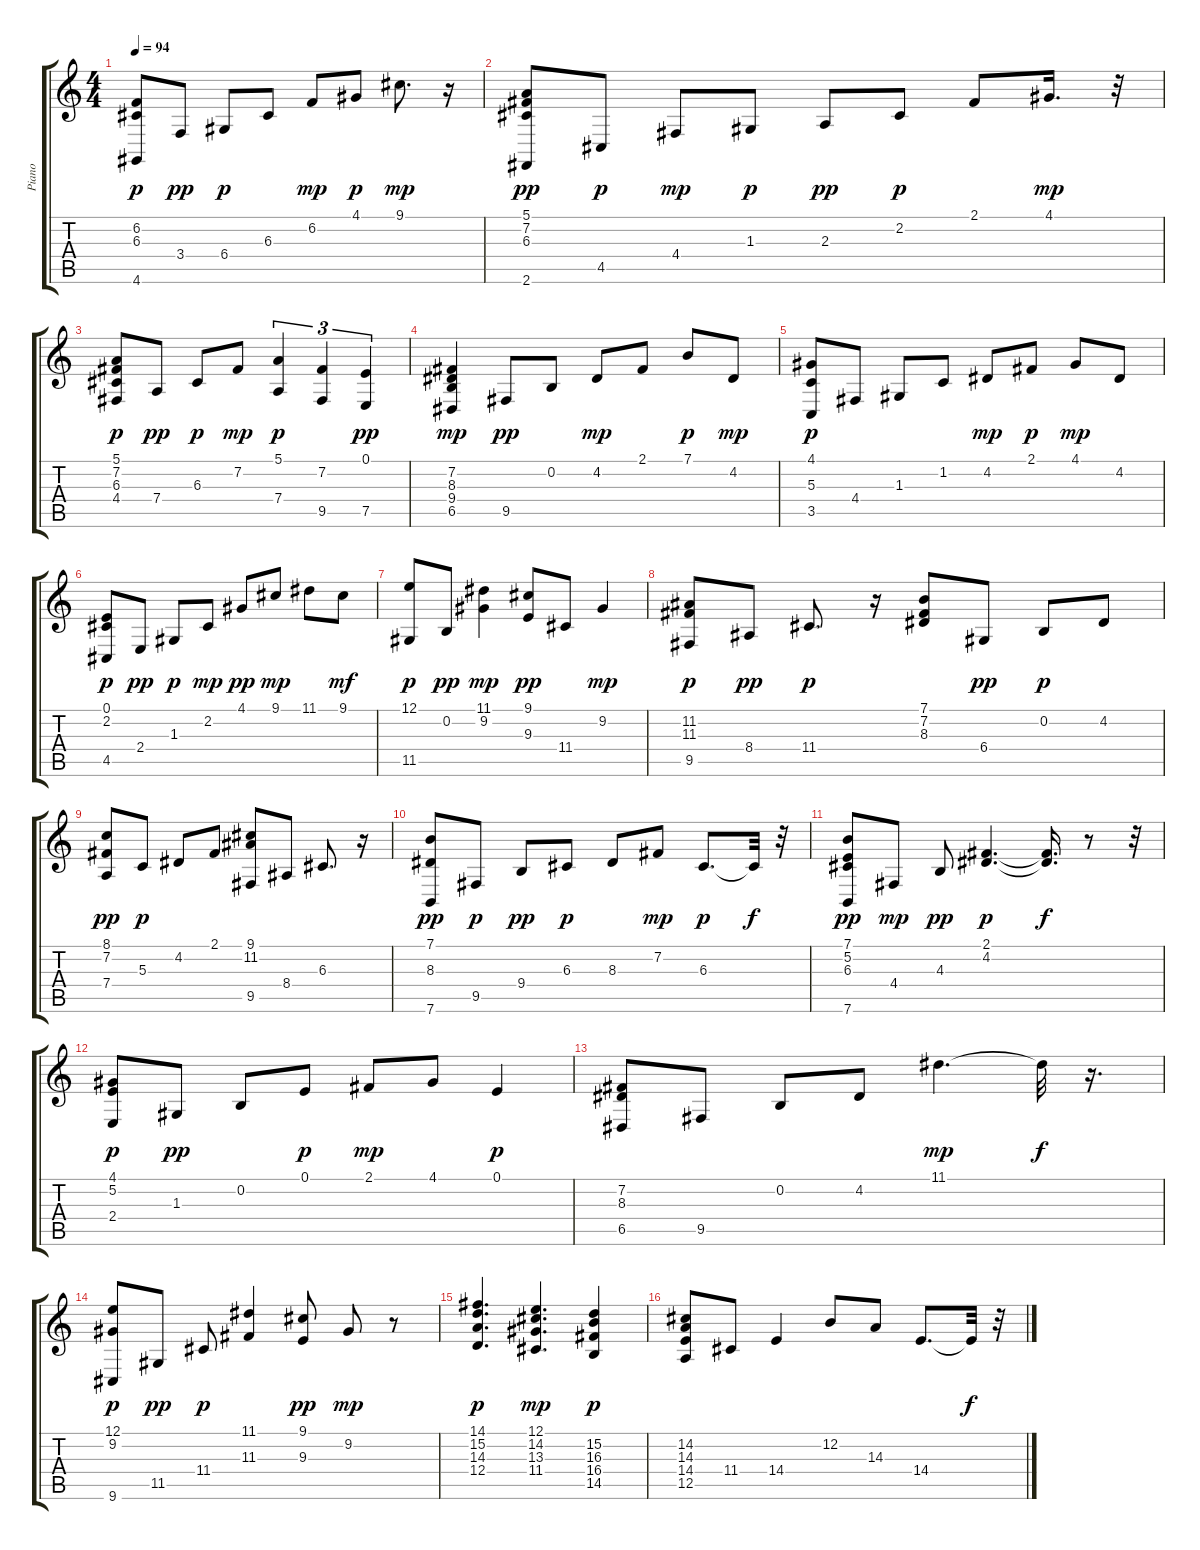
\track ("Piano" "Piano") {instrument acousticgrandpiano}
\staff {score tabs}
\tuning (E4 B3 G3 D3 A2 E2) {hide}
\ts (4 4)
\tempo 94
\clef g2
\ks c
(6.2 6.3 4.6).8{dy p} 3.4.8{dy pp} 6.4.8{dy p} 6.3.8 6.2.8{dy mp} 4.1.8{dy p} 9.1.8{d dy mp} r.16 |
(5.1 7.2 6.3 2.6).8{dy pp} 4.5.8{dy p} 4.4.8{dy mp} 1.3.8{dy p} 2.3.8{dy pp} 2.2.8{dy p} 2.1.8 4.1.16{d dy mp} r.32 |
(5.1 7.2 6.3 4.4).8{dy p} 7.4.8{dy pp} 6.3.8{dy p} 7.2.8{dy mp} (5.1 7.4).4{tu (3 2) dy p} (7.2 9.5).4{tu (3 2)} (0.1 7.5).4{tu (3 2) dy pp} |
(7.2 8.3 9.4 6.5).4{dy mp} 9.5.8{dy pp} 0.2.8 4.2.8{dy mp} 2.1.8 7.1.8{dy p} 4.2.8{dy mp} |
(4.1 5.3 3.5).8{dy p} 4.4.8 1.3.8 1.2.8 4.2.8{dy mp} 2.1.8{dy p} 4.1.8{dy mp} 4.2.8 |
(0.1 2.2 4.5).8{dy p} 2.4.8{dy pp} 1.3.8{dy p} 2.2.8{dy mp} 4.1.8{dy pp} 9.1.8{dy mp} 11.1.8 9.1.8{dy mf} |
(12.1 11.5).8{dy p} 0.2.8{dy pp} (11.1 9.2).4{dy mp} (9.1 9.3).8{dy pp} 11.4.8 9.2.4{dy mp} |
(11.2 11.3 9.5).8{dy p} 8.4.8{dy pp} 11.4.8{d dy p} r.16 (7.1 7.2 8.3).8 6.4.8{dy pp} 0.2.8{dy p} 4.2.8 |
(8.1 7.2 7.4).8{dy pp} 5.3.8{dy p} 4.2.8 2.1.8 (9.1 11.2 9.5).8 8.4.8 6.3.8{d} r.16 |
(7.1 8.3 7.6).8{dy pp} 9.5.8{dy p} 9.4.8{dy pp} 6.3.8{dy p} 8.3.8 7.2.8{dy mp} 6.3.8{d dy p} 6.3{t}.32{dy f} r.32 |
(7.1 5.2 6.3 7.6).8{dy pp} 4.4.8{dy mp} 4.3.8{dy pp} (2.1 4.2).4{d dy p} (2.1{t} 4.2{t}).16{d dy f} r.8 r.32 |
(4.1 5.2 2.4).8{dy p} 1.3.8{dy pp} 0.2.8 0.1.8{dy p} 2.1.8{dy mp} 4.1.8 0.1.4{dy p} |
(7.2 8.3 6.5).8 9.5.8 0.2.8 4.2.8 11.1.4{d dy mp} 11.1{t}.32{dy f} r.16{d} |
(12.1 9.2 9.6).8{dy p} 11.5.8{dy pp} 11.4.8{dy p} (11.1 11.3).4 (9.1 9.3).8{dy pp} 9.2.8{dy mp} r.8 |
(14.1 15.2 14.3 12.4).4{d dy p} (12.1 14.2 13.3 11.4).4{d dy mp} (15.2 16.3 16.4 14.5).4{dy p} |
(14.2 14.3 14.4 12.5).8 11.4.8 14.4.4 12.2.8 14.3.8 14.4.8{d} 14.4{t}.32{dy f} r.32
